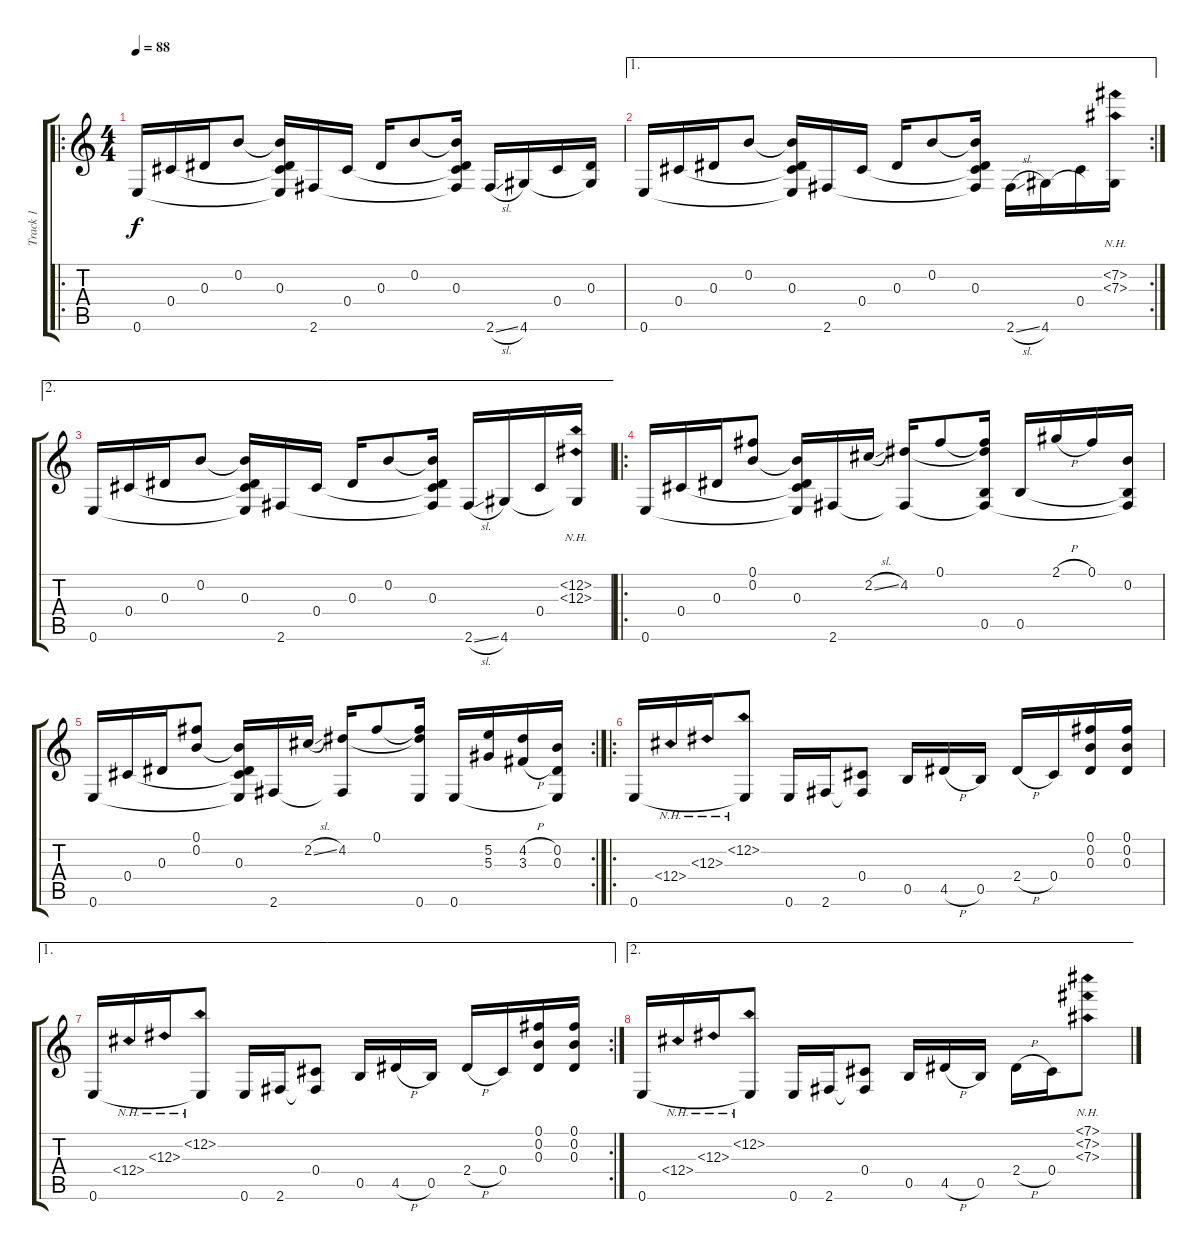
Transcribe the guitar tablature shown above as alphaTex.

\track ("Track 1" "Track 1") {instrument acousticguitarsteel}
\staff {score tabs}
\tuning (Gb4 B3 Eb3 Db3 B2 E2) {hide}
\ro
\ts (4 4)
\tempo 88
\clef g2
\ks c
0.6.16{dy f instrument acousticguitarsteel} 0.4.16 0.3.16 0.2.8 (0.2{t} 0.3 0.4{t} 0.6{t}).16 2.6.16 0.4.16 0.3.16 0.2.8 (0.2{t} 0.3 0.4{t} 2.6{t}).16 2.6{sl}.16 4.6.16 0.4.16 (0.3 4.6{t}).16 |
\ae 1
\rc 2
0.6.16 0.4.16 0.3.16 0.2.8 (0.2{t} 0.3 0.4{t} 0.6{t}).16 2.6.16 0.4.16 0.3.16 0.2.8 (0.2{t} 0.3 0.4{t} 2.6{t}).16 2.6{sl}.16 4.6.16 0.4.16 (7.2{nh} 7.3{nh} 4.6{t}).16 |
\ae 2
0.6.16 0.4.16 0.3.16 0.2.8 (0.2{t} 0.3 0.4{t} 0.6{t}).16 2.6.16 0.4.16 0.3.16 0.2.8 (0.2{t} 0.3 0.4{t} 2.6{t}).16 2.6{sl}.16 4.6.16 0.4.16 (12.2{nh} 12.3{nh} 4.6{t}).16 |
\ro
0.6.16 0.4.16 0.3.16 (0.1 0.2).8 (0.2{t} 0.3 0.4{t} 0.6{t}).16 2.6.16 2.2{sl}.16 (4.2 2.6{t}).16 0.1.8 (0.1{t} 4.2{t} 0.5 2.6{t}).16 0.5.16 2.1{h}.16 0.1.16 (0.2 0.5{t} 2.6{t}).16 |
\rc 2
0.6.16 0.4.16 0.3.16 (0.1 0.2).8 (0.2{t} 0.3 0.4{t} 0.6{t}).16 2.6.16 2.2{sl}.16 (4.2 2.6{t}).16 0.1.8 (0.1{t} 4.2{t} 0.6).16 0.6.16 (5.2 5.3).16 (4.2{h} 3.3{h}).16 (0.2 0.3 0.6{t}).16 |
\ro
0.6.16 12.4{nh}.16 12.3{nh}.16 (12.2{nh} 0.6{t}).8 0.6.16 2.6.16 (0.4 2.6{t}).8 0.5.16 4.5{h}.16 0.5.16 2.4{h}.16 0.4.16 (0.1 0.2 0.3).16 (0.1 0.2 0.3).16 |
\ae 1
\rc 2
0.6.16 12.4{nh}.16 12.3{nh}.16 (12.2{nh} 0.6{t}).8 0.6.16 2.6.16 (0.4 2.6{t}).8 0.5.16 4.5{h}.16 0.5.16 2.4{h}.16 0.4.16 (0.1 0.2 0.3).16 (0.1 0.2 0.3).16 |
\ae 2
0.6.16 12.4{nh}.16 12.3{nh}.16 (12.2{nh} 0.6{t}).8 0.6.16 2.6.16 (0.4 2.6{t}).8 0.5.16 4.5{h}.16 0.5.16 2.4{h}.16 0.4.16 (7.1{nh} 7.2{nh} 7.3{nh}).8
